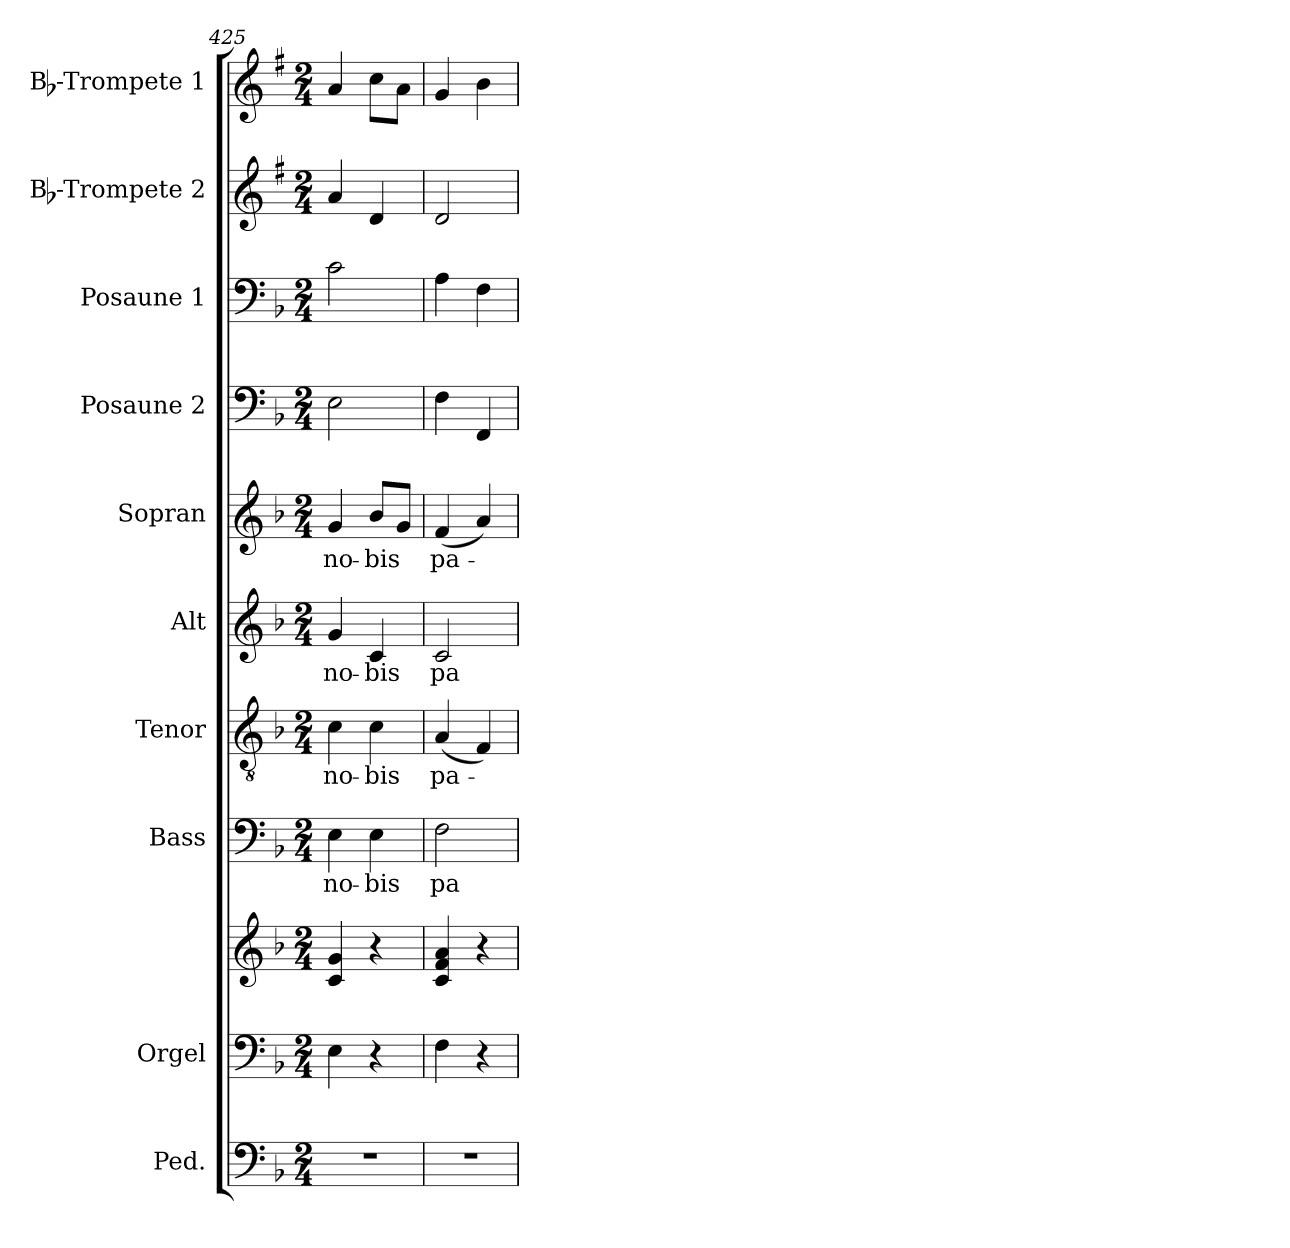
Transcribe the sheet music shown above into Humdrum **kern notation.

**kern	**kern	**kern	**kern	**text	**kern	**text	**kern	**text	**kern	**text	**kern	**kern	**kern	**kern
*part10	*part9	*part9	*part8	*part8	*part7	*part7	*part6	*part6	*part5	*part5	*part4	*part3	*part2	*part1
*staff11	*staff10	*staff9	*staff8	*staff8	*staff7	*staff7	*staff6	*staff6	*staff5	*staff5	*staff4	*staff3	*staff2	*staff1
*I"Ped.	*I"Orgel	*	*I"Bass	*	*I"Tenor	*	*I"Alt	*	*I"Sopran	*	*I"Posaune 2	*I"Posaune 1	*I"Bb-Trompete 2	*I"Bb-Trompete 1
*	*I'Org.	*	*I'B.	*	*I'T.	*	*I'A.	*	*I'S.	*	*I'Pos. 2	*I'Pos. 1	*I'Bb Trp. 2	*I'Bb Trp. 1
!!LO:PB:g=z
*clefF4	*clefF4	*clefG2	*clefF4	*	*clefGv2	*	*clefG2	*	*clefG2	*	*clefF4	*clefF4	*clefG2	*clefG2
*ITrd7c12	*	*	*	*	*	*	*	*	*	*	*	*	*ITrd1c2	*ITrd1c2
*k[b-]	*k[b-]	*k[b-]	*k[b-]	*	*k[b-]	*	*k[b-]	*	*k[b-]	*	*k[b-]	*k[b-]	*k[b-]	*k[b-]
*F:	*F:	*F:	*F:	*	*F:	*	*F:	*	*F:	*	*F:	*F:	*F:	*F:
*M2/4	*M2/4	*M2/4	*M2/4	*	*M2/4	*	*M2/4	*	*M2/4	*	*M2/4	*M2/4	*M2/4	*M2/4
=425	=425	=425	=425	=425	=425	=425	=425	=425	=425	=425	=425	=425	=425	=425
!	!	!	!	!LO:LY:b	!	!LO:LY:b	!	!LO:LY:b	!	!LO:LY:b	!	!	!	!
2r	4E\	4c/ 4g/	4E\	no-	4c\	no-	4g/	no-	4g/	no-	2E\	2c\	4g/	4g/
!	!	!	!	!LO:LY:b	!	!LO:LY:b	!	!LO:LY:b	!	!LO:LY:b	!	!	!	!
.	4r	4r	4E\	-bis	4c\	-bis	4c/	-bis	8b-/L	-bis	.	.	4c/	8b-\L
.	.	.	.	.	.	.	.	.	8g/J	.	.	.	.	8g\J
=426	=426	=426	=426	=426	=426	=426	=426	=426	=426	=426	=426	=426	=426	=426
!	!	!	!	!LO:LY:b	!	!LO:LY:b	!	!LO:LY:b	!	!LO:LY:b	!	!	!	!
2r	4F\	4c/ 4f/ 4a/	2F\	pa-	(<4A/	pa-	2c/	pa-	(<4f/	pa-	4F\	4A\	2c/	4f/
.	4r	4r	.	.	4F/)	.	.	.	4a/)	.	4FF/	4F\	.	4a\
=	=	=	=	=	=	=	=	=	=	=	=	=	=	=
*-	*-	*-	*-	*-	*-	*-	*-	*-	*-	*-	*-	*-	*-	*-
